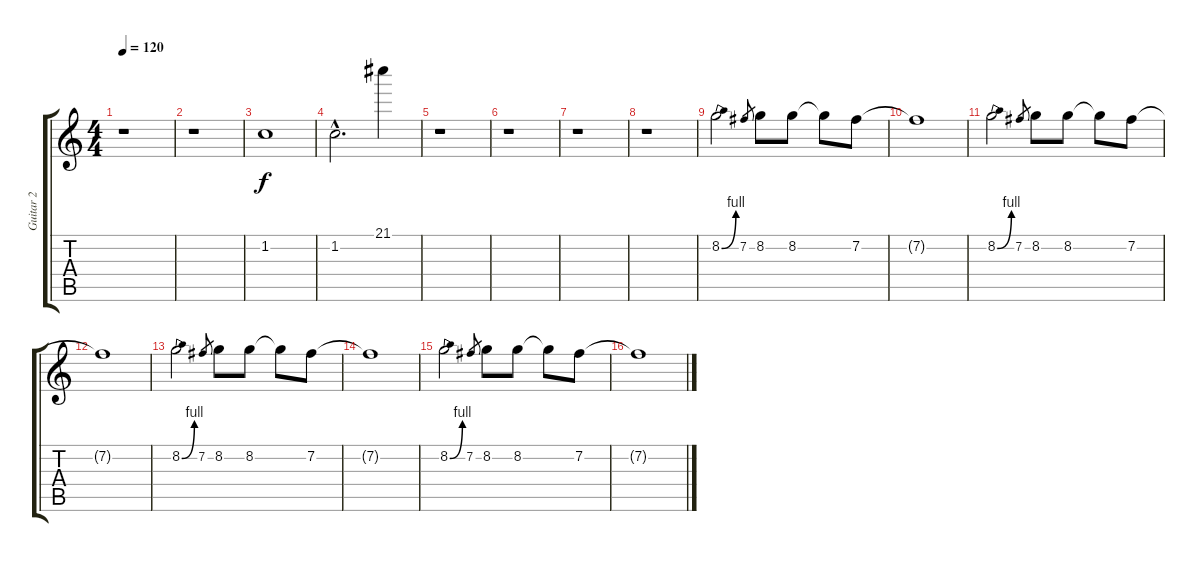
\track ("Guitar 2" "Guitar 2") {instrument distortionguitar}
\staff {score tabs}
\tuning (E4 B3 G3 D3 A2 E2) {hide}
\ts (4 4)
\tempo 120
\tempo 140
\tempo 120
\clef g2
\ks c
r.1{dy f instrument distortionguitar} |
r.1 |
1.2.1 |
1.2{hac}.2{d} 21.1.4 |
r.1 |
r.1 |
r.1 |
r.1 |
8.2{be (bend 0 0 60 4)}.2 7.2.8{gr} 8.2.8 8.2.8 8.2{t}.8 7.2.8 |
7.2{t}.1 |
8.2{be (bend 0 0 60 4)}.2 7.2.8{gr} 8.2.8 8.2.8 8.2{t}.8 7.2.8 |
7.2{t}.1 |
8.2{be (bend 0 0 60 4)}.2 7.2.8{gr} 8.2.8 8.2.8 8.2{t}.8 7.2.8 |
7.2{t}.1 |
8.2{be (bend 0 0 60 4)}.2 7.2.8{gr} 8.2.8 8.2.8 8.2{t}.8 7.2.8 |
7.2{t}.1
